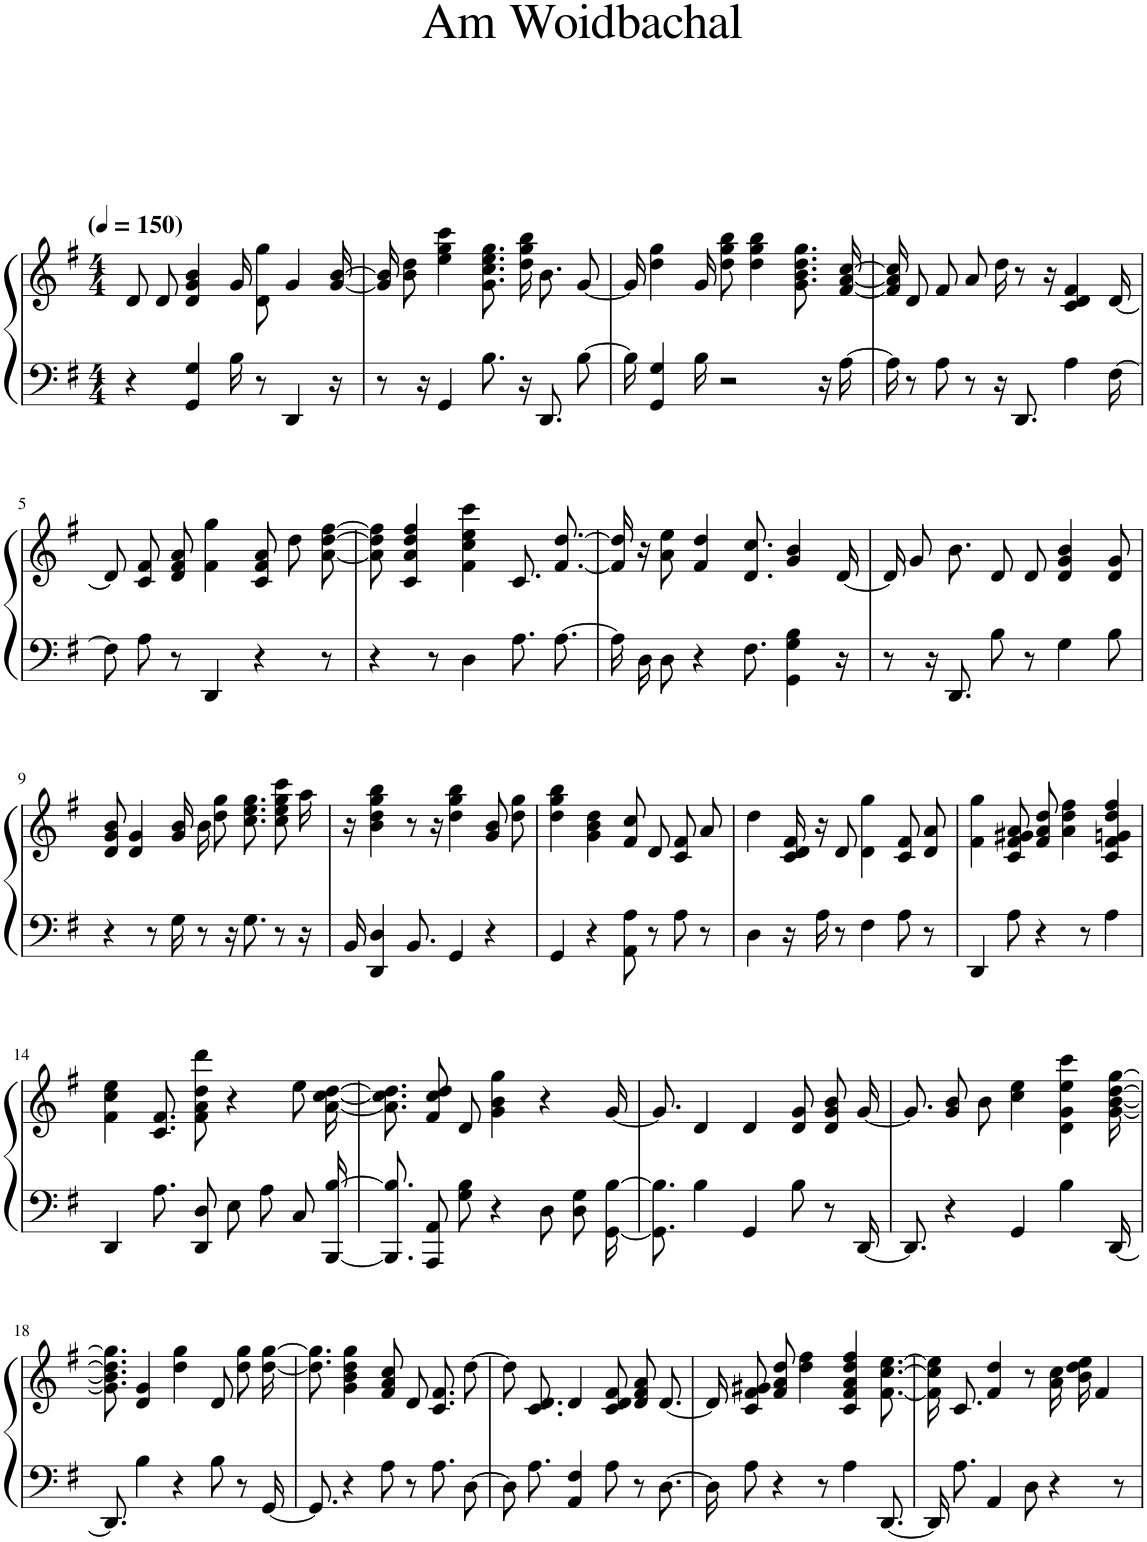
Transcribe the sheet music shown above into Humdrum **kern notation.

**kern	**kern
*part1	*part1
*staff2	*staff1
*I"Piano	*
*I'Pno	*
*clefF4	*clefG2
*k[f#]	*k[f#]
*G:	*G:
*M4/4	*M4/4
*MM150	*MM150
=1	=1
4r	8d/L
.	8d/J
4GG/ 4G/	4d/ 4g/ 4b/
16B\	16g\KL
8r	8d\ 8gg\J
4DD/	4g/
16r	[16g/ [16b/
=2	=2
8r	16g]\ 16b]\KL
.	8b\ 8dd\J
16r	.
4GG/	4ee\ 4gg\ 4ccc\
8.B\	8.g\ 8.cc\ 8.ee\ 8.gg\
16r	16dd\ 16gg\ 16bb\KL
8.DD/	8.b\J
[8B\J	[8g/J
=3	=3
16B\]	16g/]
4GG/ 4G/	4dd\ 4gg\
16B\	16g\KL
2r	8dd\ 8gg\ 8bb\J
.	4dd\ 4gg\ 4bb\
.	8.g/ 8.b/ 8.dd/ 8.gg/L
16r	.
[16A\	[16f#/ [16a/ [16cc/Jk
=4	=4
16A\]	16f#]/ 16a]/ 16cc]/KL
8r	8d/
8A\	8f#/J
8r	8a\L
16r	16dd\Jk
8.DD/	8r
.	16r
4A\	4c/ 4d/ 4f#/
[16F#\	[16d/
!!LO:LB:g=z
=5	=5
8F#\L]	8d/L]
8A\J	8c/ 8f#/J
8r	8d/ 8f#/ 8a/
4DD/	4f#\ 4gg\
4r	8c/ 8f#/ 8a/
.	8dd\L
8r	[8a\ [8dd\ [8ff#\J
=6	=6
4r	8a\] 8dd\] 8ff#\]
.	4c/ 4a/ 4dd/ 4ff#/
8r	.
4D\	4f#\ 4cc\ 4ee\ 4ccc\
8.A\	8.c/
[8.A\J	[8.f#/ [8.dd/J
=7	=7
16A\LL]	16f#/] 16dd/]
16D\J	16r
8D\J	8a\ 8ee\
4r	4f#/ 4dd/
8.F#\	8.d/ 8.cc/
4GG\ 4G\ 4B\	4g/ 4b/
16r	[16d/
=8	=8
8r	16d/KL]
.	8g/
16r	.
8.DD/	8.b/J
8B\	8d/L
8r	8d/J
4G\	4d/ 4g/ 4b/
8B\	8d/ 8g/
!!LO:LB:g=z
=9	=9
4r	8d/ 8g/ 8b/
.	4d/ 4g/
8r	.
16G\	16g/ 16b/LL
8r	16b/JJ
.	8dd\ 8gg\L
16r	.
8.G\	8.cc\ 8.ee\ 8.gg\J
8r	8cc\ 8ee\ 8gg\ 8ccc\L
16r	16aa\Jk
=10	=10
16BB/	16r
4DD/ 4D/	4b\ 4dd\ 4gg\ 4bb\
8.BB/	8r
.	16r
4GG/	4dd\ 4gg\ 4bb\
4r	8g\ 8b\L
.	8dd\ 8gg\J
=11	=11
4GG/	4dd\ 4gg\ 4bb\
4r	4g\ 4b\ 4dd\
8AA\ 8A\	8f#/ 8cc/L
8r	8d/J
8A\	8c/ 8f#/L
8r	8a/J
=12	=12
4D\	4dd\
16r	16c/ 16d/ 16f#/
16A\	16r
8r	8d/
4F#\	4d\ 4gg\
8A\	8c/ 8f#/L
8r	8d/ 8a/J
=13	=13
4DD/	4f#\ 4gg\
8A\	8c/ 8f#/ 8g#X/ 8a/L
4r	8f#/ 8a/ 8dd/J
.	4a\ 4dd\ 4ff#\
8r	.
4A\	4c/ 4f#/ 4gn/ 4dd/ 4ff#/
!!LO:LB:g=z
=14	=14
4DD/	4f#\ 4cc\ 4ee\
8.A\L	8.c\ 8.f#\L
8DD\ 8D\J	8f#\ 8a\ 8dd\ 8ddd\J
8E\L	4r
8A\J	.
8C\L	8ee\L
[16BBB\ [16B\Jk	[16a\ [16cc\ [16dd\Jk
=15	=15
8.BBB]/ 8.B]/L	8.a]\ 8.cc]\ 8.dd]\L
8AAA/ 8AA/J	8f#\ 8cc\ 8dd\J
8G\ 8B\	8d/
4r	4g\ 4b\ 4gg\
8D\	4r
8D\ 8G\L	.
[16GG\ [16B\Jk	[16g/
=16	=16
8.GG\] 8.B\]	8.g/]
4B\	4d/
4GG/	4d/
8B\	8d/ 8g/
8r	8d/ 8g/ 8b/L
[16DD/	[16g/Jk
=17	=17
8.DD/]	8.g/L]
4r	8g/ 8b/J
.	8b\
4GG/	4cc\ 4ee\
4B\	4d\ 4g\ 4ee\ 4ccc\
[16DD/	[16g\ [16b\ [16dd\ [16gg\
!!LO:LB:g=z
=18	=18
8.DD/]	8.g\] 8.b\] 8.dd\] 8.gg\]
4B\	4d/ 4g/
4r	4dd\ 4gg\
8B\	8d/
8r	8dd\ 8gg\L
[16GG/	[16dd\ [16gg\Jk
=19	=19
8.GG/]	8.dd\] 8.gg\]
4r	4g\ 4b\ 4dd\ 4gg\
8A\	8f#/ 8a/ 8cc/
8r	8d/L
8.A\	8.c/ 8.f#/J
[8D\J	[8dd\J
=20	=20
8D\L]	8dd/L]
8.A\J	8.c/ 8.d/J
4AA/ 4F#/	4d/
8A\	8c/ 8d/ 8f#/L
8r	8d/ 8f#/ 8a/J
[8.D\	[8.d/J
=21	=21
16D\KL]	16d/KL]
8A\J	8c/ 8f#/ 8g#X/
4r	8f#/ 8a/ 8dd/J
.	4dd\ 4ff#\
8r	.
4A\	4c/ 4f#/ 4a/ 4dd/ 4ff#/
[8.DD/	[8.f#\ [8.cc\ [8.ee\
=22	=22
16DD/KL]	16f#]/ 16cc]/ 16ee]/KL
8.A/J	8.c/J
4AA/	4f#/ 4dd/
8D\	8r
4r	16a\ 16cc\LL
.	16b\ 16dd\ 16ee\JJ
.	4f#/
8r	.
=	=
*-	*-
